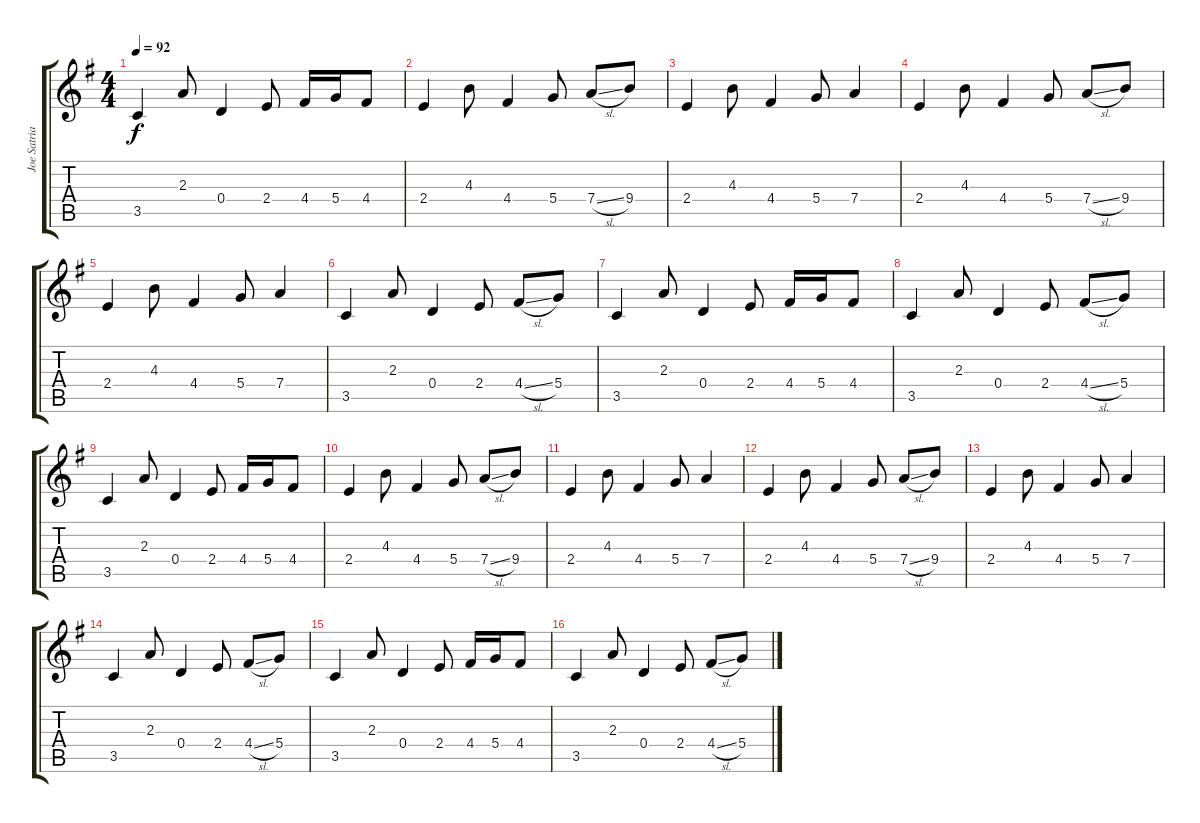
\track ("Joe Satriani" "Joe Satria") {instrument electricguitarjazz}
\staff {score tabs}
\tuning (E4 B3 G3 D3 A2 E2) {hide}
\ts (4 4)
\tempo 92
\clef g2
\ks g
3.5.4{dy f} 2.3.8 0.4.4 2.4.8 4.4.16 5.4.16 4.4.8 |
2.4.4 4.3.8 4.4.4 5.4.8 7.4{sl}.8 9.4.8 |
2.4.4 4.3.8 4.4.4 5.4.8 7.4.4 |
2.4.4 4.3.8 4.4.4 5.4.8 7.4{sl}.8 9.4.8 |
2.4.4 4.3.8 4.4.4 5.4.8 7.4.4 |
3.5.4 2.3.8 0.4.4 2.4.8 4.4{sl}.8 5.4.8 |
3.5.4 2.3.8 0.4.4 2.4.8 4.4.16 5.4.16 4.4.8 |
3.5.4 2.3.8 0.4.4 2.4.8 4.4{sl}.8 5.4.8 |
3.5.4 2.3.8 0.4.4 2.4.8 4.4.16 5.4.16 4.4.8 |
2.4.4 4.3.8 4.4.4 5.4.8 7.4{sl}.8 9.4.8 |
2.4.4 4.3.8 4.4.4 5.4.8 7.4.4 |
2.4.4 4.3.8 4.4.4 5.4.8 7.4{sl}.8 9.4.8 |
2.4.4 4.3.8 4.4.4 5.4.8 7.4.4 |
3.5.4 2.3.8 0.4.4 2.4.8 4.4{sl}.8 5.4.8 |
3.5.4 2.3.8 0.4.4 2.4.8 4.4.16 5.4.16 4.4.8 |
3.5.4 2.3.8 0.4.4 2.4.8 4.4{sl}.8 5.4.8
